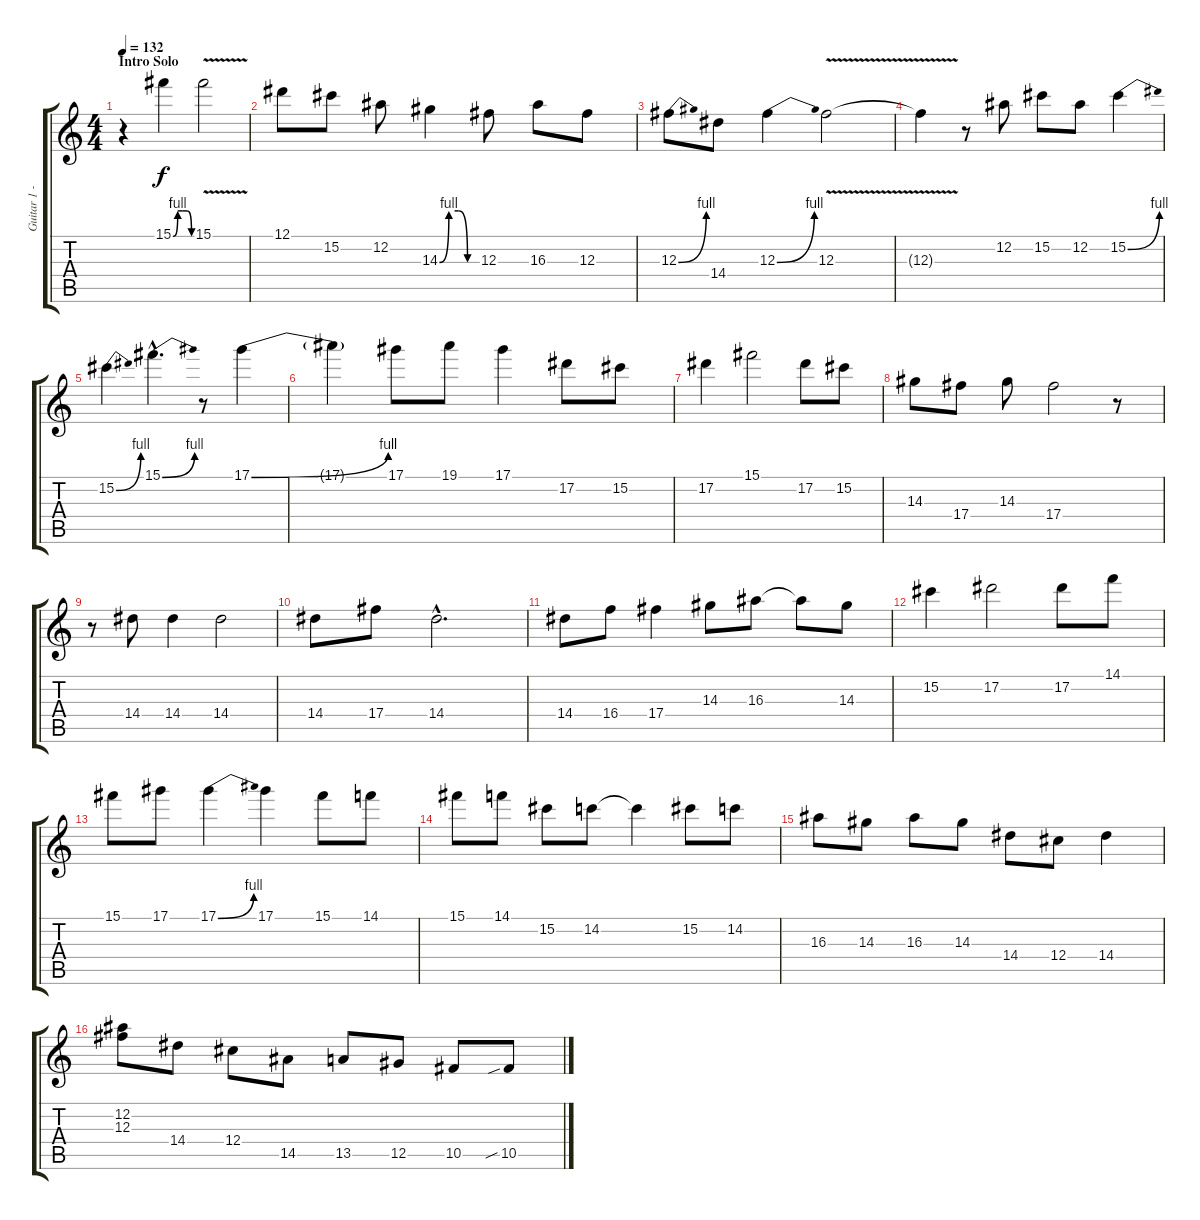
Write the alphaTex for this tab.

\track ("Guitar 1 - Paul Quinn" "Guitar 1 -") {instrument distortionguitar}
\staff {score tabs}
\tuning (Eb4 Bb3 Gb3 Db3 Ab2 Eb2) {hide}
\ts (4 4)
\section ("" "Intro Solo")
\tempo 132
\clef g2
\ks c
r.4{dy f instrument distortionguitar} 15.1{be (custom 0 0 15 4 30 4 45 4 60 0)}.4 15.1{v}.2 |
12.1.8 15.2.8 12.2.8 14.3{be (custom 0 0 15 4 30 4 45 0 60 0)}.4 12.3.8 16.3.8 12.3.8 |
12.3{be (bend 0 0 60 4)}.8 14.4.8 12.3{be (bend 0 0 60 4)}.4 12.3{v}.2 |
12.3{t}.4 r.8 12.2.8 15.2.8 12.2.8 15.2{be (bend 0 0 60 4)}.4 |
15.2{be (bend 0 0 60 4)}.4 15.1{be (bend 0 0 60 4) hac}.4{d} r.8 17.1{be (bend 0 0 60 4)}.4 |
17.1{t}.4 17.1.8 19.1.8 17.1.4 17.2.8 15.2.8 |
17.2.4 15.1.2 17.2.8 15.2.8 |
14.3.8 17.4.8 14.3.8 17.4.2 r.8 |
r.8 14.4.8 14.4.4 14.4.2 |
14.4.8 17.4.8 14.4{hac}.2{d} |
14.4.8 16.4.8 17.4.4 14.3.8 16.3.8 16.3{t}.8 14.3.8 |
15.2.4 17.2.2 17.2.8 14.1.8 |
15.1.8 17.1.8 17.1{be (bend 0 0 60 4)}.4 17.1.4 15.1.8 14.1.8 |
15.1.8 14.1.8 15.2.8 14.2.8 14.2{t}.4 15.2.8 14.2.8 |
16.3.8 14.3.8 16.3.8 14.3.8 14.4.8 12.4.8 14.4.4 |
(12.2 12.3).8 14.4.8 12.4.8 14.5.8 13.5.8 12.5.8 10.5.8 10.5{sib}.8
